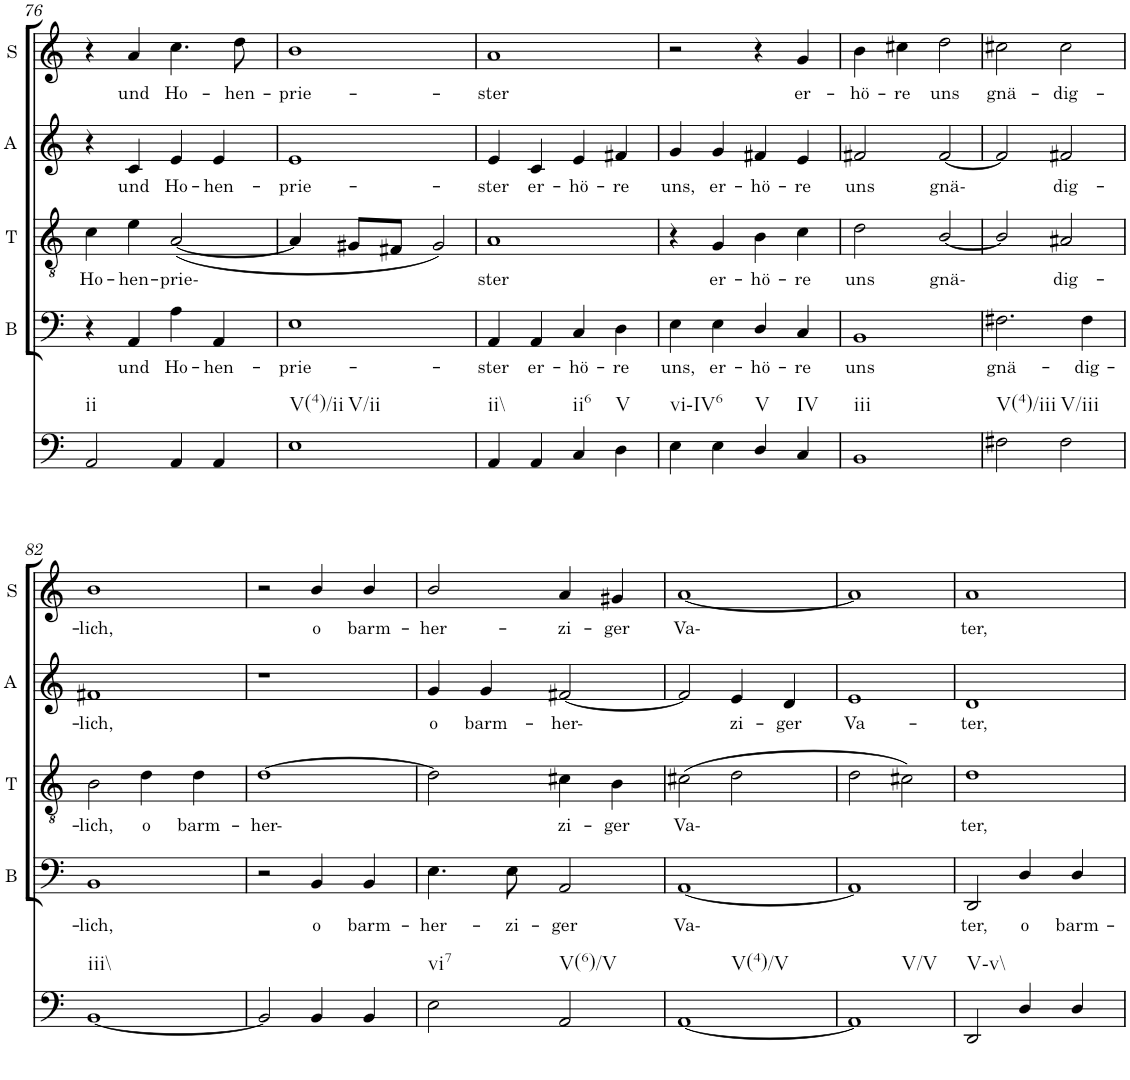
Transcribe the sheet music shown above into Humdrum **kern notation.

**kern	**kern	**text	**kern	**text	**kern	**text	**kern	**text
*part5	*part4	*part4	*part3	*part3	*part2	*part2	*part1	*part1
*staff5	*staff4	*staff4	*staff3	*staff3	*staff2	*staff2	*staff1	*staff1
*I"Continuo	*I"Bass	*	*I"Tenor	*	*I"Alto	*	*I"Soprano	*
*	*I'B	*	*I'T	*	*I'A	*	*I'S	*
!!LO:PB:g=z
*clefG2	*clefG2	*	*clefF4	*	*clefF4	*	*clefGv2	*
*k[]	*k[]	*	*k[]	*	*k[]	*	*k[]	*
*	*	*	*M4/4	*	*M4/4	*	*M4/4	*
=76	=76	=76	=76	=76	=76	=76	=76	=76
!LO:TX:b:t=ii	!	!	!	!	!	!	!	!
!	!	!	!	!LO:LY:b	!	!	!	!
2AA/	4r	.	4c\	Ho-	4r	.	4r	.
!	!	!LO:LY:b	!	!LO:LY:b	!	!LO:LY:b	!	!LO:LY:b
.	4AA/	und	4e\	hen-	4c/	und	4a/	und
!	!	!LO:LY:b	!	!LO:LY:b	!	!LO:LY:b	!	!LO:LY:b
4AA/	4A\	Ho-	([2A/	prie-	4e/	Ho-	4.cc\	Ho-
!	!	!LO:LY:b	!	!	!	!LO:LY:b	!	!
4AA/	4AA/	hen-	.	.	4e/	hen-	.	.
!	!	!	!	!	!	!	!	!LO:LY:b
.	.	.	.	.	.	.	8dd\	hen-
=77	=77	=77	=77	=77	=77	=77	=77	=77
!LO:TX:b:t=V(4)/ii	!	!	!	!	!	!	!	!
!LO:TX:b:t=V/ii	!	!	!	!	!	!	!	!
!	!	!LO:LY:b	!	!	!	!LO:LY:b	!	!LO:LY:b
1E	1E	prie-	4A/]	.	1e	prie-	1b	prie-
.	.	.	8G#X/L	.	.	.	.	.
.	.	.	8F#X/J	.	.	.	.	.
.	.	.	2G#/)	.	.	.	.	.
=78	=78	=78	=78	=78	=78	=78	=78	=78
!LO:TX:b:t=ii\\	!	!	!	!	!	!	!	!
!	!	!LO:LY:b	!	!LO:LY:b	!	!LO:LY:b	!	!LO:LY:b
4AA/	4AA/	ster	1A	ster	4e/	ster	1a	ster
!	!	!LO:LY:b	!	!	!	!LO:LY:b	!	!
4AA/	4AA/	er-	.	.	4c/	er-	.	.
!LO:TX:b:t=ii6	!	!	!	!	!	!	!	!
!	!	!LO:LY:b	!	!	!	!LO:LY:b	!	!
4C/	4C/	hö-	.	.	4e/	hö-	.	.
!LO:TX:b:t=V	!	!	!	!	!	!	!	!
!	!	!LO:LY:b	!	!	!	!LO:LY:b	!	!
4D\	4D\	re	.	.	4f#X/	re	.	.
=79	=79	=79	=79	=79	=79	=79	=79	=79
!LO:TX:b:t=vi-IV6	!	!	!	!	!	!	!	!
!	!	!LO:LY:b	!	!	!	!LO:LY:b	!	!
4E\	4E\	uns,	4r	.	4g/	uns,	2r	.
!	!	!LO:LY:b	!	!LO:LY:b	!	!LO:LY:b	!	!
4E\	4E\	er-	4G/	er-	4g/	er-	.	.
!LO:TX:b:t=V	!	!	!	!	!	!	!	!
!	!	!LO:LY:b	!	!LO:LY:b	!	!LO:LY:b	!	!
4D/	4D/	hö-	4B\	hö-	4f#X/	hö-	4r	.
!LO:TX:b:t=IV	!	!	!	!	!	!	!	!
!	!	!LO:LY:b	!	!LO:LY:b	!	!LO:LY:b	!	!LO:LY:b
4C/	4C/	re	4c\	re	4e/	re	4g/	er-
=80	=80	=80	=80	=80	=80	=80	=80	=80
!LO:TX:b:t=iii	!	!	!	!	!	!	!	!
!	!	!LO:LY:b	!	!LO:LY:b	!	!LO:LY:b	!	!LO:LY:b
1BB	1BB	uns	2d\	uns	2f#X/	uns	4b\	hö-
!	!	!	!	!	!	!	!	!LO:LY:b
.	.	.	.	.	.	.	4cc#X\	re
!	!	!	!	!LO:LY:b	!	!LO:LY:b	!	!LO:LY:b
.	.	.	[2B/	gnä-	[2f#/	gnä-	2dd\	uns
=81	=81	=81	=81	=81	=81	=81	=81	=81
!LO:TX:b:t=V(4)/iii	!	!	!	!	!	!	!	!
!	!	!LO:LY:b	!	!	!	!	!	!LO:LY:b
2F#X\	2.F#X\	gnä-	2B/]	.	2f#/]	.	2cc#X\	gnä-
!LO:TX:b:t=V/iii	!	!	!	!	!	!	!	!
!	!	!	!	!LO:LY:b	!	!LO:LY:b	!	!LO:LY:b
2F#\	.	.	2A#X/	dig-	2f#X/	dig-	2cc#\	dig-
!	!	!LO:LY:b	!	!	!	!	!	!
.	4F#\	dig-	.	.	.	.	.	.
!!LO:LB:g=z
=82	=82	=82	=82	=82	=82	=82	=82	=82
!LO:TX:b:t=iii\\	!	!	!	!	!	!	!	!
!	!	!LO:LY:b	!	!LO:LY:b	!	!LO:LY:b	!	!LO:LY:b
[1BB	1BB	lich,	2B\	lich,	1f#X	lich,	1b	lich,
!	!	!	!	!LO:LY:b	!	!	!	!
.	.	.	4d\	o	.	.	.	.
!	!	!	!	!LO:LY:b	!	!	!	!
.	.	.	4d\	barm-	.	.	.	.
=83	=83	=83	=83	=83	=83	=83	=83	=83
!	!	!	!	!LO:LY:b	!	!	!	!
2BB/]	2r	.	[1d	her-	1r	.	2r	.
!	!	!LO:LY:b	!	!	!	!	!	!LO:LY:b
4BB/	4BB/	o	.	.	.	.	4b/	o
!	!	!LO:LY:b	!	!	!	!	!	!LO:LY:b
4BB/	4BB/	barm-	.	.	.	.	4b/	barm-
=84	=84	=84	=84	=84	=84	=84	=84	=84
!LO:TX:b:t=vi7	!	!	!	!	!	!	!	!
!	!	!LO:LY:b	!	!	!	!LO:LY:b	!	!LO:LY:b
2E\	4.E\	her-	2d\]	.	4g/	o	2b/	her-
!	!	!	!	!	!	!LO:LY:b	!	!
.	.	.	.	.	4g/	barm-	.	.
!	!	!LO:LY:b	!	!	!	!	!	!
.	8E\	zi-	.	.	.	.	.	.
!LO:TX:b:t=V(6)/V	!	!	!	!	!	!	!	!
!	!	!LO:LY:b	!	!LO:LY:b	!	!LO:LY:b	!	!LO:LY:b
2AA/	2AA/	ger	4c#X\	zi-	[2f#X/	her-	4a/	zi-
!	!	!	!	!LO:LY:b	!	!	!	!LO:LY:b
.	.	.	4B\	ger	.	.	4g#X/	ger
=85	=85	=85	=85	=85	=85	=85	=85	=85
!LO:TX:b:t=V(4)/V	!	!	!	!	!	!	!	!
!	!	!LO:LY:b	!	!LO:LY:b	!	!	!	!LO:LY:b
[1AA	[1AA	Va-	(2c#X\	Va-	2f#/]	.	[1a	Va-
!	!	!	!	!	!	!LO:LY:b	!	!
.	.	.	2d\	.	4e/	zi-	.	.
!	!	!	!	!	!	!LO:LY:b	!	!
.	.	.	.	.	4d/	ger	.	.
=86	=86	=86	=86	=86	=86	=86	=86	=86
!LO:TX:b:t=V/V	!	!	!	!	!	!	!	!
!	!	!	!	!	!	!LO:LY:b	!	!
1AA]	1AA]	.	2d\	.	1e	Va-	1a]	.
.	.	.	2c#X\)	.	.	.	.	.
=87	=87	=87	=87	=87	=87	=87	=87	=87
!LO:TX:b:t=V\\-v\\	!	!	!	!	!	!	!	!
!	!	!LO:LY:b	!	!LO:LY:b	!	!LO:LY:b	!	!LO:LY:b
2DD/	2DD/	ter,	1d	ter,	1d	ter,	1a	ter,
!	!	!LO:LY:b	!	!	!	!	!	!
4D/	4D/	o	.	.	.	.	.	.
!	!	!LO:LY:b	!	!	!	!	!	!
4D/	4D/	barm-	.	.	.	.	.	.
=	=	=	=	=	=	=	=	=
*-	*-	*-	*-	*-	*-	*-	*-	*-
